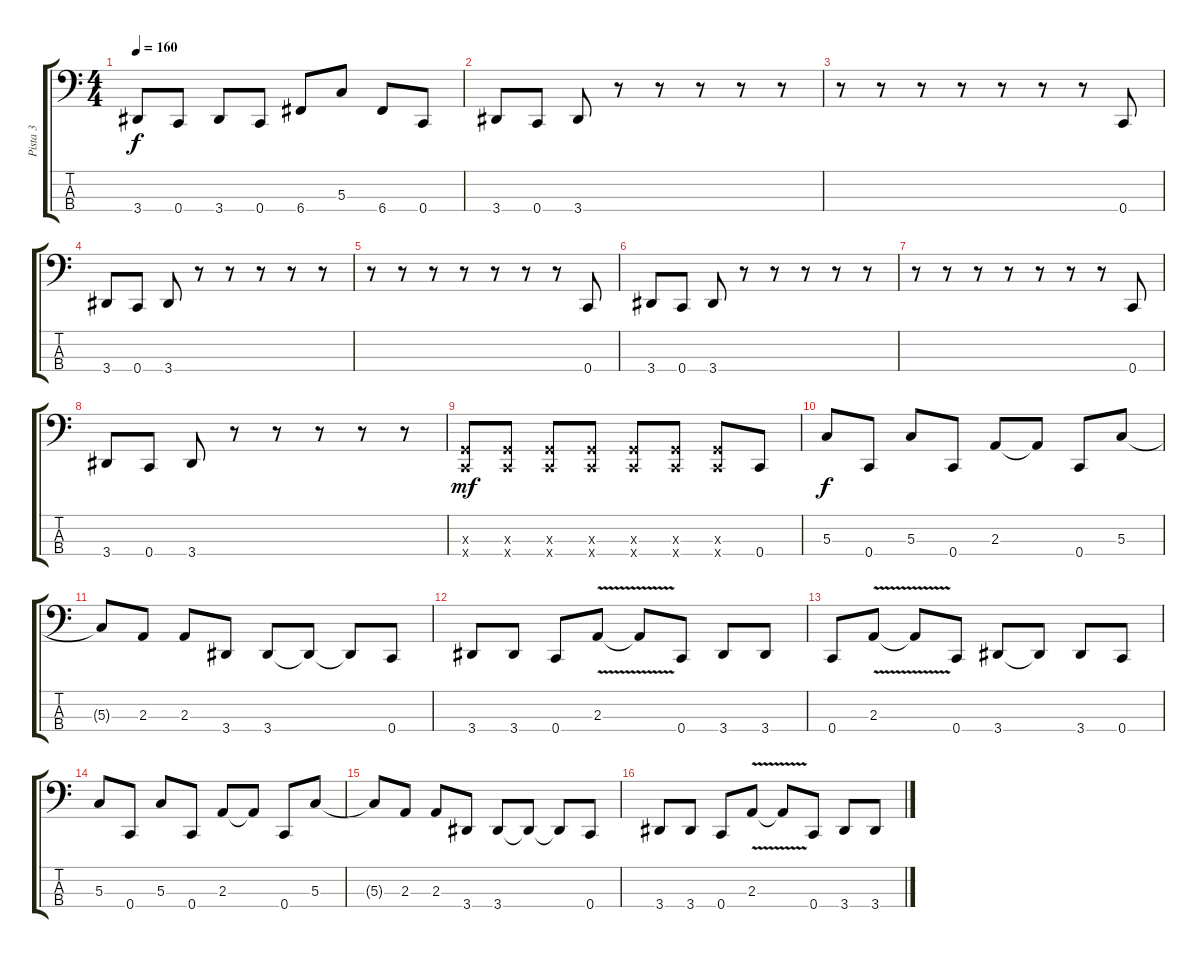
\track ("Pista 3" "Pista 3") {instrument electricbassfinger}
\staff {score tabs}
\tuning (F2 C2 G1 C1) {hide}
\ts (4 4)
\tempo 160
\clef f4
\ks c
3.4.8{dy f} 0.4.8 3.4.8 0.4.8 6.4.8 5.3.8 6.4.8 0.4.8 |
3.4.8 0.4.8 3.4.8 r.8 r.8 r.8 r.8 r.8 |
r.8 r.8 r.8 r.8 r.8 r.8 r.8 0.4.8 |
3.4.8 0.4.8 3.4.8 r.8 r.8 r.8 r.8 r.8 |
r.8 r.8 r.8 r.8 r.8 r.8 r.8 0.4.8 |
3.4.8 0.4.8 3.4.8 r.8 r.8 r.8 r.8 r.8 |
r.8 r.8 r.8 r.8 r.8 r.8 r.8 0.4.8 |
3.4.8 0.4.8 3.4.8 r.8 r.8 r.8 r.8 r.8 |
(0.3{x} 0.4{x}).8{dy mf} (0.3{x} 0.4{x}).8 (0.3{x} 0.4{x}).8 (0.3{x} 0.4{x}).8 (0.3{x} 0.4{x}).8 (0.3{x} 0.4{x}).8 (0.3{x} 0.4{x}).8 0.4.8 |
5.3.8{dy f} 0.4.8 5.3.8 0.4.8 2.3.8 2.3{t}.8 0.4.8 5.3.8 |
5.3{t}.8 2.3.8 2.3.8 3.4.8 3.4.8 3.4{t}.8 3.4{t}.8 0.4.8 |
3.4.8 3.4.8 0.4.8 2.3{v}.8 2.3{t}.8 0.4.8 3.4.8 3.4.8 |
0.4.8 2.3{v}.8 2.3{t}.8 0.4.8 3.4.8 3.4{t}.8 3.4.8 0.4.8 |
5.3.8 0.4.8 5.3.8 0.4.8 2.3.8 2.3{t}.8 0.4.8 5.3.8 |
5.3{t}.8 2.3.8 2.3.8 3.4.8 3.4.8 3.4{t}.8 3.4{t}.8 0.4.8 |
3.4.8 3.4.8 0.4.8 2.3{v}.8 2.3{t}.8 0.4.8 3.4.8 3.4.8
